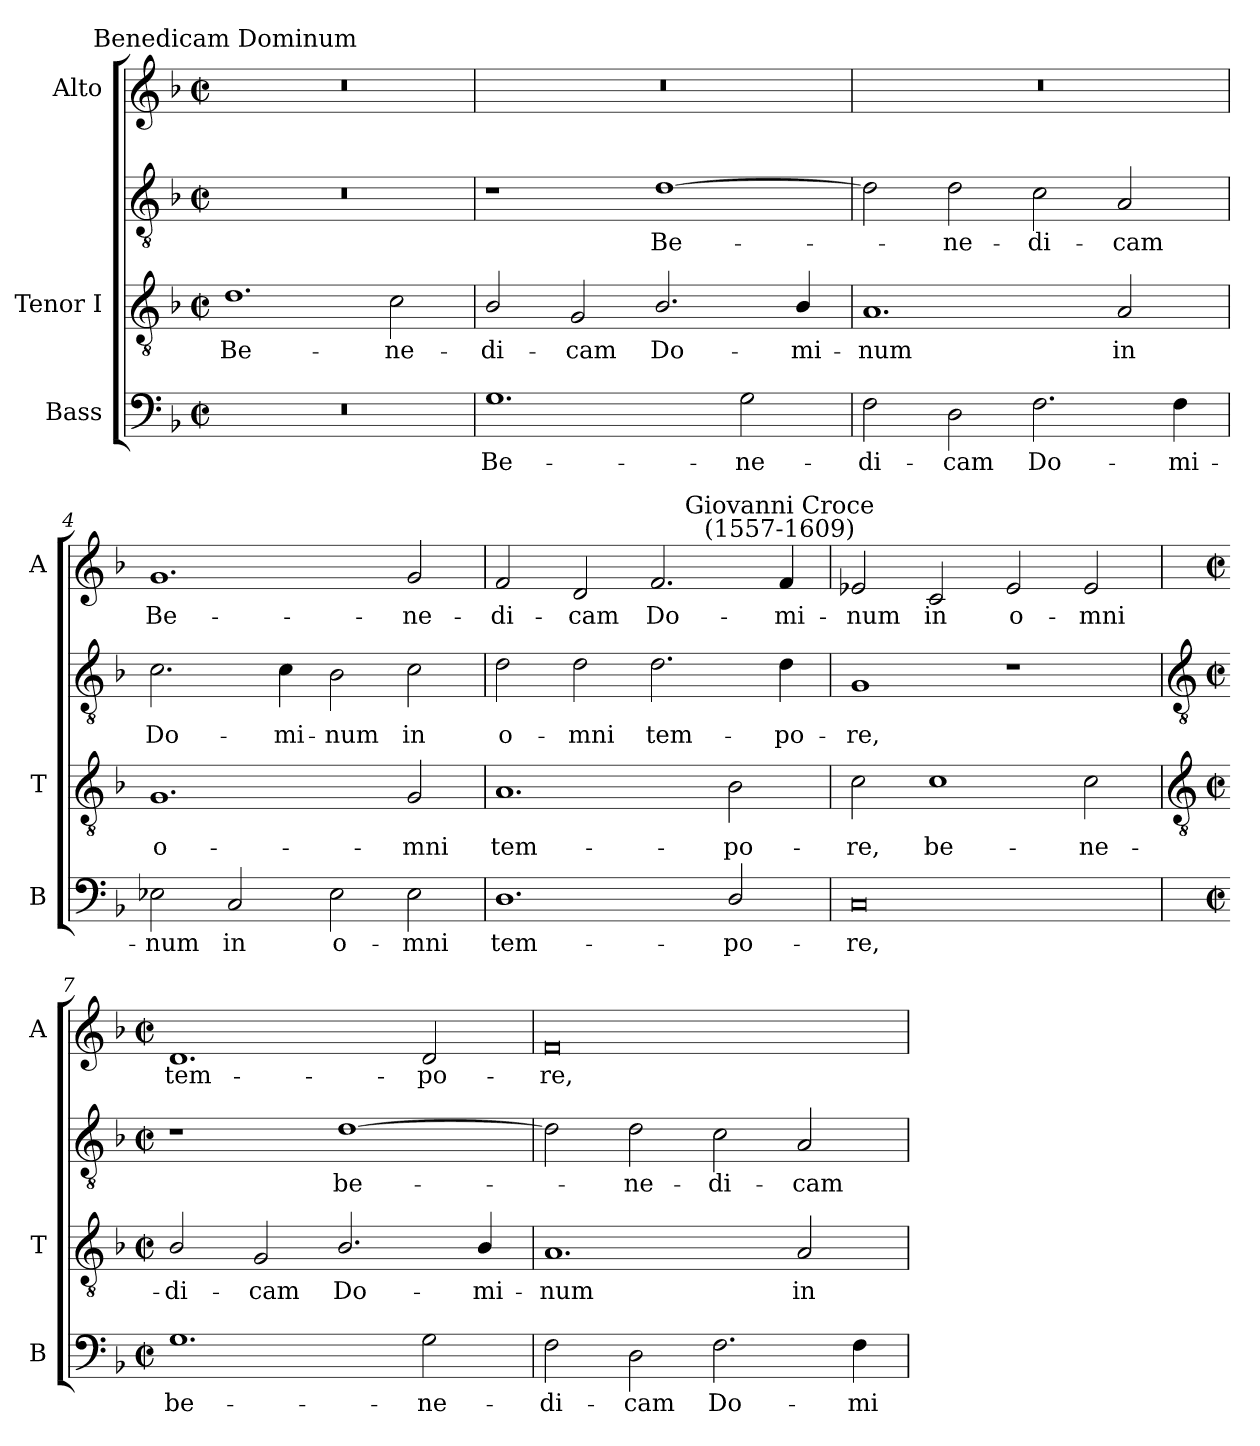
**kern	**text	**kern	**text	**kern	**text	**kern	**text
*part3	*part3	*part2	*part2	*part2	*part2	*part1	*part1
*staff4	*staff4	*staff3	*staff3	*staff2	*staff2	*staff1	*staff1
*I"Bass	*	*I"Tenor I	*	*	*	*I"Alto	*
*I'B	*	*I'T	*	*	*	*I'A	*
*clefF4	*	*clefGv2	*	*clefGv2	*	*clefG2	*
*k[b-]	*	*k[b-]	*	*k[b-]	*	*k[b-]	*
*F:	*	*F:	*	*F:	*	*F:	*
*M4/2	*	*M4/2	*	*M4/2	*	*M4/2	*
*met(c|)	*	*met(c|)	*	*met(c|)	*	*met(c|)	*
=1	=1	=1	=1	=1	=1	=1	=1
!	!	!	!	!	!	!LO:TX:a:cj:t=Benedicam Dominum	!
!	!	!	!LO:LY:b	!	!	!	!
0r	.	1.d	Be-	0r	.	0r	.
!	!	!	!LO:LY:b	!	!	!	!
.	.	2c	-ne-	.	.	.	.
=2	=2	=2	=2	=2	=2	=2	=2
!	!LO:LY:b	!	!LO:LY:b	!	!	!	!
1.G	Be-	2B-/	di-	1r	.	0r	.
!	!	!	!LO:LY:b	!	!	!	!
.	.	2G	-cam	.	.	.	.
!	!	!	!LO:LY:b	!	!LO:LY:b	!	!
.	.	2.B-/	Do-	[1d	-Be-	.	.
!	!LO:LY:b	!	!	!	!	!	!
2G	-ne-	.	.	.	.	.	.
!	!	!	!LO:LY:b	!	!	!	!
.	.	4B-/	-mi-	.	.	.	.
=3	=3	=3	=3	=3	=3	=3	=3
!	!LO:LY:b	!	!LO:LY:b	!	!	!	!
2F	-di-	1.A	num	2d]	.	0r	.
!	!LO:LY:b	!	!	!	!LO:LY:b	!	!
2D	-cam	.	.	2d	-ne-	.	.
!	!LO:LY:b	!	!	!	!LO:LY:b	!	!
2.F	Do-	.	.	2c	-di-	.	.
!	!	!	!LO:LY:b	!	!LO:LY:b	!	!
.	.	2A	in	2A	-cam	.	.
!	!LO:LY:b	!	!	!	!	!	!
4F	-mi-	.	.	.	.	.	.
=4	=4	=4	=4	=4	=4	=4	=4
!	!LO:LY:b	!	!LO:LY:b	!	!LO:LY:b	!	!LO:LY:b
2E-X	-num	1.G	o-	2.c	Do-	1.g	Be-
!	!LO:LY:b	!	!	!	!	!	!
2C	in	.	.	.	.	.	.
!	!	!	!	!	!LO:LY:b	!	!
.	.	.	.	4c	-mi-	.	.
!	!LO:LY:b	!	!	!	!LO:LY:b	!	!
2E-	o-	.	.	2B-	-num	.	.
!	!LO:LY:b	!	!LO:LY:b	!	!LO:LY:b	!	!LO:LY:b
2E-	-mni	2G	-mni	2c	in	2g	-ne-
=5	=5	=5	=5	=5	=5	=5	=5
!	!LO:LY:b	!	!LO:LY:b	!	!LO:LY:b	!	!LO:LY:b
1.D	tem-	1.A	-tem-	2d	o-	2f/	-di-
!	!	!	!	!	!LO:LY:b	!	!LO:LY:b
.	.	.	.	2d	-mni	2d	-cam
!	!	!	!	!	!LO:LY:b	!	!LO:LY:b
.	.	.	.	2.d	tem-	2.f/	Do-
!	!LO:LY:b	!	!LO:LY:b	!	!	!	!
2D/	-po-	2B-	-po-	.	.	.	.
!	!	!	!	!	!	!LO:TX:a:cj:t=Giovanni Croce\n(1557-1609)	!
!	!	!	!	!	!LO:LY:b	!	!LO:LY:b
.	.	.	.	4d	-po-	4f/	-mi-
=6	=6	=6	=6	=6	=6	=6	=6
!	!LO:LY:b	!	!LO:LY:b	!	!LO:LY:b	!	!LO:LY:b
0C	-re,	2c	re,	1G	-re,	2e-X	-num
!	!	!	!LO:LY:b	!	!	!	!LO:LY:b
.	.	1c	be-	.	.	2c	in
!	!	!	!	!	!	!	!LO:LY:b
.	.	.	.	1r	.	2e-	o-
!	!	!	!LO:LY:b	!	!	!	!LO:LY:b
.	.	2c	-ne-	.	.	2e-	-mni
!!LO:LB:g=z
=7	=7	=7	=7	=7	=7	=7	=7
*	*	*clefGv2	*	*clefGv2	*	*	*
*M4/2	*	*M4/2	*	*M4/2	*	*M4/2	*
*met(c|)	*	*met(c|)	*	*met(c|)	*	*met(c|)	*
!	!LO:LY:b	!	!LO:LY:b	!	!	!	!LO:LY:b
1.G	be-	2B-/	di-	1r	.	1.d	tem-
!	!	!	!LO:LY:b	!	!	!	!
.	.	2G	-cam	.	.	.	.
!	!	!	!LO:LY:b	!	!LO:LY:b	!	!
.	.	2.B-/	Do-	[1d	-be-	.	.
!	!LO:LY:b	!	!	!	!	!	!LO:LY:b
2G	-ne-	.	.	.	.	2d	-po-
!	!	!	!LO:LY:b	!	!	!	!
.	.	4B-/	-mi-	.	.	.	.
=8	=8	=8	=8	=8	=8	=8	=8
!	!LO:LY:b	!	!LO:LY:b	!	!	!	!LO:LY:b
2F	-di-	1.A	num	2d]	.	0f	-re,
!	!LO:LY:b	!	!	!	!LO:LY:b	!	!
2D	-cam	.	.	2d	-ne-	.	.
!	!LO:LY:b	!	!	!	!LO:LY:b	!	!
2.F	Do-	.	.	2c	-di-	.	.
!	!	!	!LO:LY:b	!	!LO:LY:b	!	!
.	.	2A	in	2A	-cam	.	.
!	!LO:LY:b	!	!	!	!	!	!
4F	-mi-	.	.	.	.	.	.
=	=	=	=	=	=	=	=
*-	*-	*-	*-	*-	*-	*-	*-
